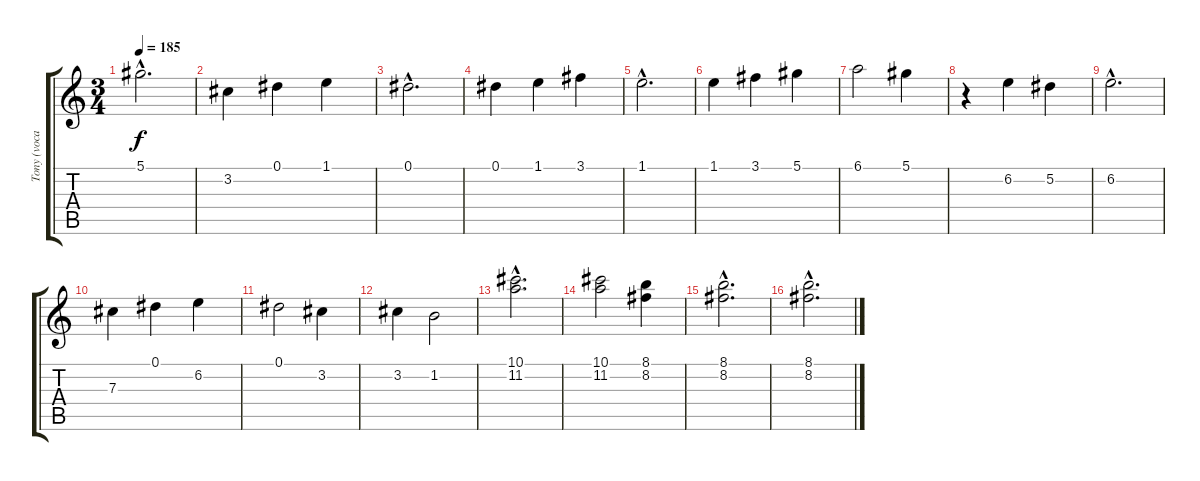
\track ("Tony (vocals)" "Tony (voca") {instrument overdrivenguitar}
\staff {score tabs}
\tuning (Eb4 Bb3 Gb3 Db3 Ab2 Eb2) {hide}
\ts (3 4)
\tempo 185
\clef g2
\ks c
5.1{hac}.2{d dy f} |
3.2.4 0.1.4 1.1.4 |
0.1{hac}.2{d} |
0.1.4 1.1.4 3.1.4 |
1.1{hac}.2{d} |
1.1.4 3.1.4 5.1.4 |
6.1.2 5.1.4 |
r.4 6.2.4 5.2.4 |
6.2{hac}.2{d} |
7.3.4 0.1.4 6.2.4 |
0.1.2 3.2.4 |
3.2.4 1.2.2 |
(10.1{hac} 11.2{hac}).2{d} |
(10.1 11.2).2 (8.1 8.2).4 |
(8.1 8.2{hac}).2{d} |
(8.1{hac} 8.2{hac}).2{d}
